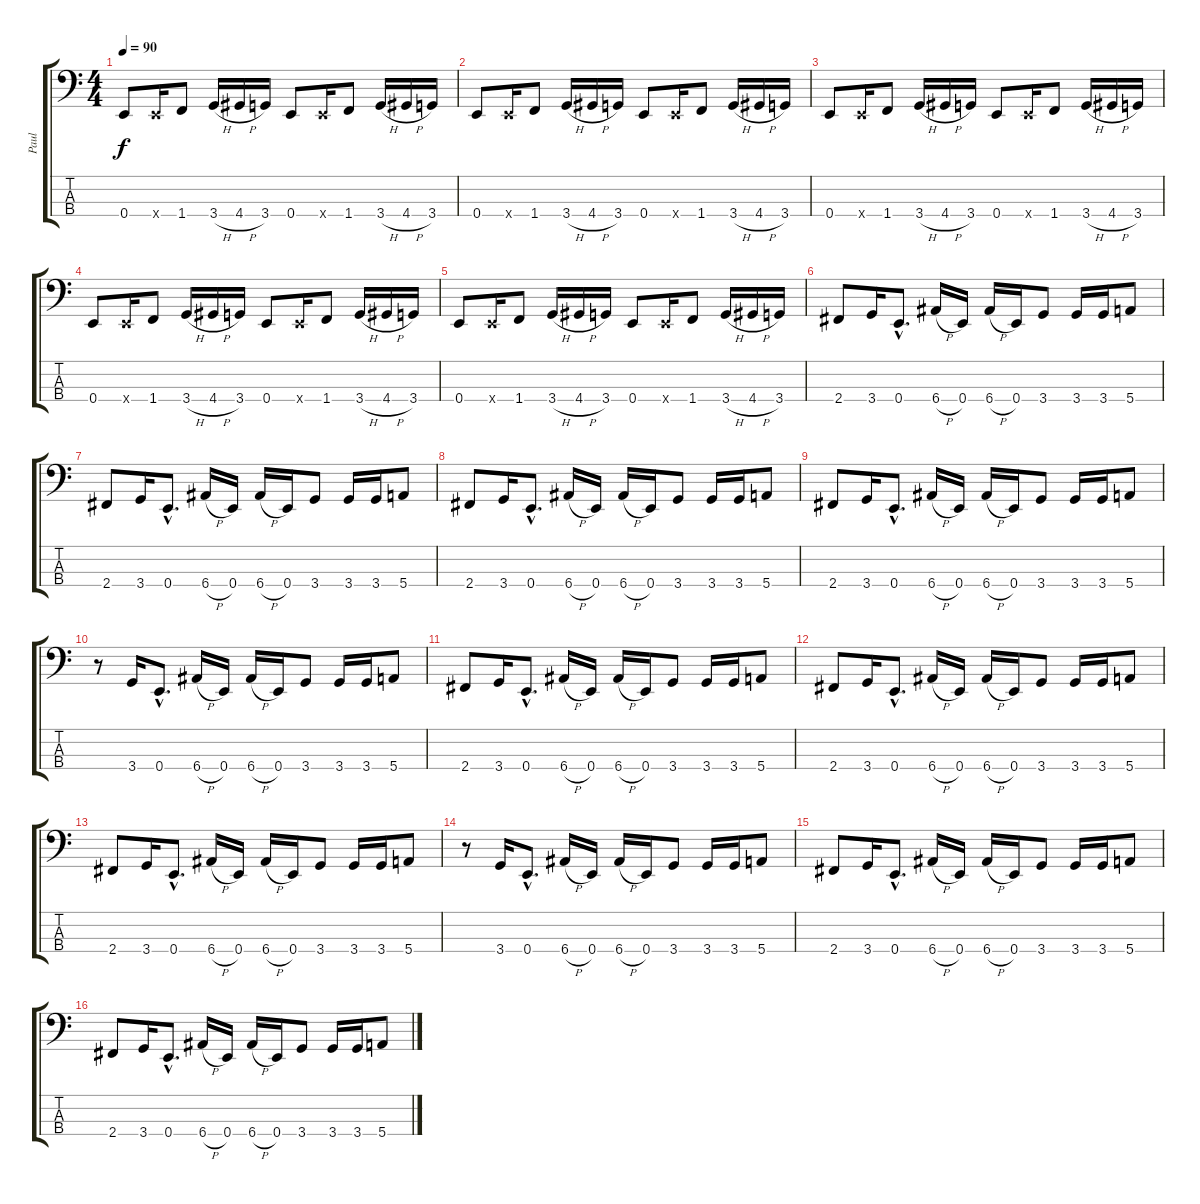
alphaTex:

\track ("Paul" "Paul") {instrument electricbasspick}
\staff {score tabs}
\tuning (G2 D2 A1 E1) {hide}
\ts (4 4)
\tempo 90
\clef f4
\ks c
0.4.8{dy f} 0.4{x}.16 1.4.8 3.4{h}.16 4.4{h}.16 3.4.16 0.4.8 0.4{x}.16 1.4.8 3.4{h}.16 4.4{h}.16 3.4.16 |
0.4.8 0.4{x}.16 1.4.8 3.4{h}.16 4.4{h}.16 3.4.16 0.4.8 0.4{x}.16 1.4.8 3.4{h}.16 4.4{h}.16 3.4.16 |
0.4.8 0.4{x}.16 1.4.8 3.4{h}.16 4.4{h}.16 3.4.16 0.4.8 0.4{x}.16 1.4.8 3.4{h}.16 4.4{h}.16 3.4.16 |
0.4.8 0.4{x}.16 1.4.8 3.4{h}.16 4.4{h}.16 3.4.16 0.4.8 0.4{x}.16 1.4.8 3.4{h}.16 4.4{h}.16 3.4.16 |
0.4.8 0.4{x}.16 1.4.8 3.4{h}.16 4.4{h}.16 3.4.16 0.4.8 0.4{x}.16 1.4.8 3.4{h}.16 4.4{h}.16 3.4.16 |
2.4.8 3.4.16 0.4{hac}.8{d} 6.4{h}.16 0.4.16 6.4{h}.16 0.4.16 3.4.8 3.4.16 3.4.16 5.4.8 |
2.4.8 3.4.16 0.4{hac}.8{d} 6.4{h}.16 0.4.16 6.4{h}.16 0.4.16 3.4.8 3.4.16 3.4.16 5.4.8 |
2.4.8 3.4.16 0.4{hac}.8{d} 6.4{h}.16 0.4.16 6.4{h}.16 0.4.16 3.4.8 3.4.16 3.4.16 5.4.8 |
2.4.8 3.4.16 0.4{hac}.8{d} 6.4{h}.16 0.4.16 6.4{h}.16 0.4.16 3.4.8 3.4.16 3.4.16 5.4.8 |
r.8 3.4.16 0.4{hac}.8{d} 6.4{h}.16 0.4.16 6.4{h}.16 0.4.16 3.4.8 3.4.16 3.4.16 5.4.8 |
2.4.8 3.4.16 0.4{hac}.8{d} 6.4{h}.16 0.4.16 6.4{h}.16 0.4.16 3.4.8 3.4.16 3.4.16 5.4.8 |
2.4.8 3.4.16 0.4{hac}.8{d} 6.4{h}.16 0.4.16 6.4{h}.16 0.4.16 3.4.8 3.4.16 3.4.16 5.4.8 |
2.4.8 3.4.16 0.4{hac}.8{d} 6.4{h}.16 0.4.16 6.4{h}.16 0.4.16 3.4.8 3.4.16 3.4.16 5.4.8 |
r.8 3.4.16 0.4{hac}.8{d} 6.4{h}.16 0.4.16 6.4{h}.16 0.4.16 3.4.8 3.4.16 3.4.16 5.4.8 |
2.4.8 3.4.16 0.4{hac}.8{d} 6.4{h}.16 0.4.16 6.4{h}.16 0.4.16 3.4.8 3.4.16 3.4.16 5.4.8 |
2.4.8 3.4.16 0.4{hac}.8{d} 6.4{h}.16 0.4.16 6.4{h}.16 0.4.16 3.4.8 3.4.16 3.4.16 5.4.8
